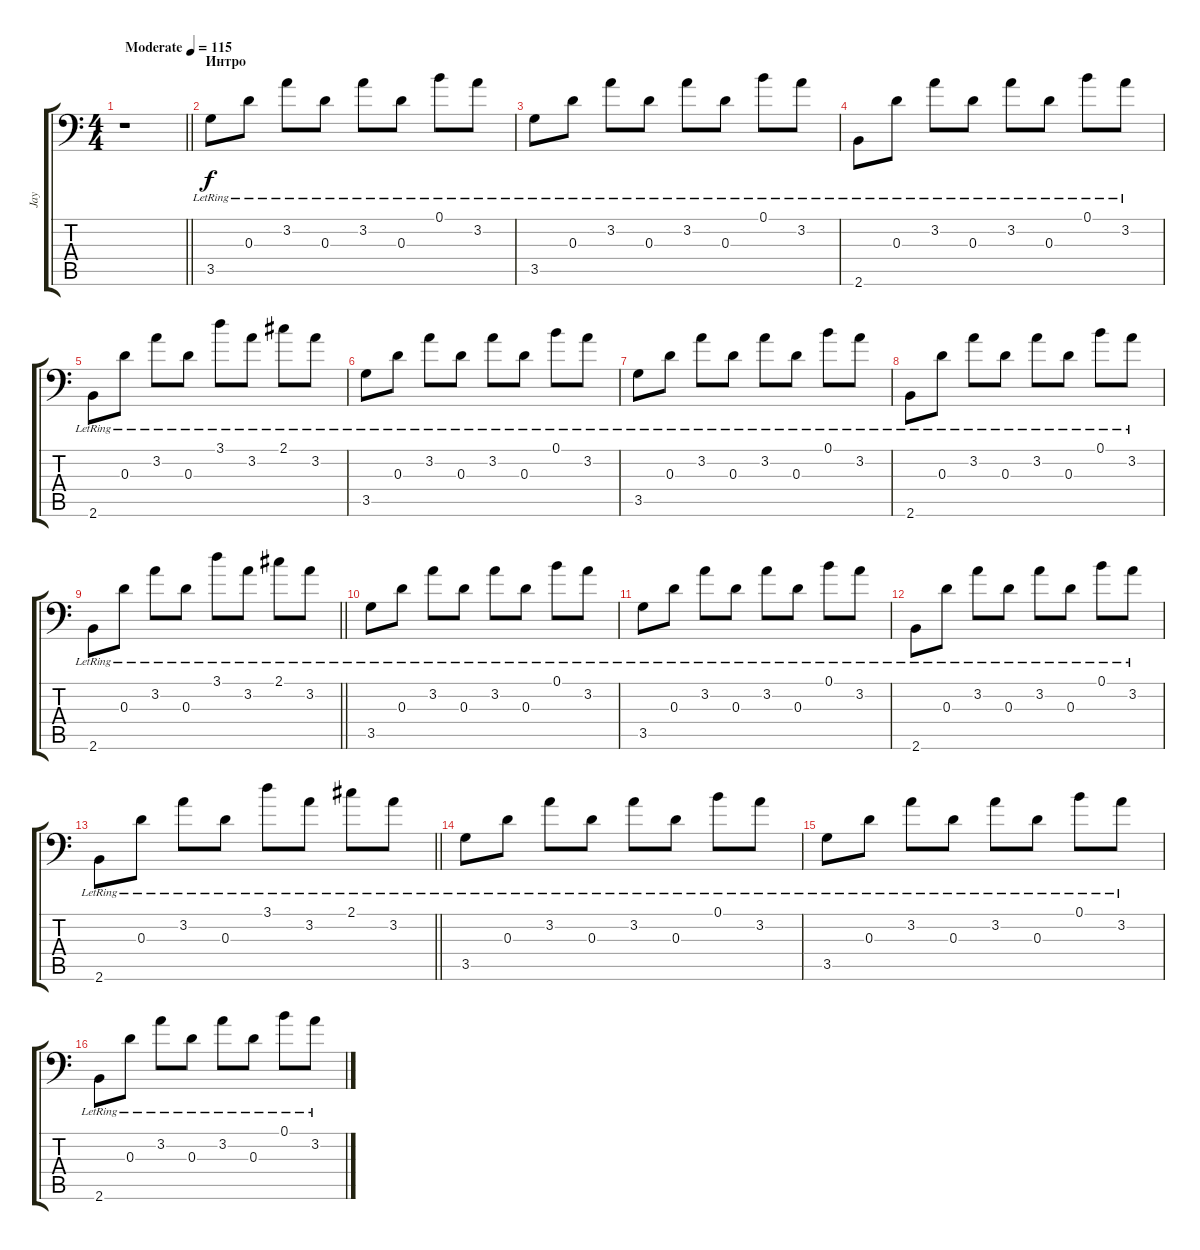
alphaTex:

\track ("Jay" "Jay") {instrument electricguitarclean}
\staff {score tabs}
\tuning (B3 Gb3 D3 A2 E2 A1) {hide}
\ts (4 4)
\tempo (115 "Moderate")
\clef f4
\barLineRight lightlight
\ks c
r.1{dy f instrument electricguitarclean} |
\section ("" "Интро")
3.5{lr}.8 0.3{lr}.8 3.2{lr}.8 0.3{lr}.8 3.2{lr}.8 0.3{lr}.8 0.1{lr}.8 3.2{lr}.8 |
3.5{lr}.8 0.3{lr}.8 3.2{lr}.8 0.3{lr}.8 3.2{lr}.8 0.3{lr}.8 0.1{lr}.8 3.2{lr}.8 |
2.6{lr}.8 0.3{lr}.8 3.2{lr}.8 0.3{lr}.8 3.2{lr}.8 0.3{lr}.8 0.1{lr}.8 3.2{lr}.8 |
2.6{lr}.8 0.3{lr}.8 3.2{lr}.8 0.3{lr}.8 3.1{lr}.8 3.2{lr}.8 2.1{lr}.8 3.2{lr}.8 |
3.5{lr}.8 0.3{lr}.8 3.2{lr}.8 0.3{lr}.8 3.2{lr}.8 0.3{lr}.8 0.1{lr}.8 3.2{lr}.8 |
3.5{lr}.8 0.3{lr}.8 3.2{lr}.8 0.3{lr}.8 3.2{lr}.8 0.3{lr}.8 0.1{lr}.8 3.2{lr}.8 |
2.6{lr}.8 0.3{lr}.8 3.2{lr}.8 0.3{lr}.8 3.2{lr}.8 0.3{lr}.8 0.1{lr}.8 3.2{lr}.8 |
\barLineRight lightlight
2.6{lr}.8 0.3{lr}.8 3.2{lr}.8 0.3{lr}.8 3.1{lr}.8 3.2{lr}.8 2.1{lr}.8 3.2{lr}.8 |
\section ("" "")
3.5{lr}.8 0.3{lr}.8 3.2{lr}.8 0.3{lr}.8 3.2{lr}.8 0.3{lr}.8 0.1{lr}.8 3.2{lr}.8 |
3.5{lr}.8 0.3{lr}.8 3.2{lr}.8 0.3{lr}.8 3.2{lr}.8 0.3{lr}.8 0.1{lr}.8 3.2{lr}.8 |
2.6{lr}.8 0.3{lr}.8 3.2{lr}.8 0.3{lr}.8 3.2{lr}.8 0.3{lr}.8 0.1{lr}.8 3.2{lr}.8 |
\barLineRight lightlight
2.6{lr}.8 0.3{lr}.8 3.2{lr}.8 0.3{lr}.8 3.1{lr}.8 3.2{lr}.8 2.1{lr}.8 3.2{lr}.8 |
3.5{lr}.8 0.3{lr}.8 3.2{lr}.8 0.3{lr}.8 3.2{lr}.8 0.3{lr}.8 0.1{lr}.8 3.2{lr}.8 |
3.5{lr}.8 0.3{lr}.8 3.2{lr}.8 0.3{lr}.8 3.2{lr}.8 0.3{lr}.8 0.1{lr}.8 3.2{lr}.8 |
2.6{lr}.8 0.3{lr}.8 3.2{lr}.8 0.3{lr}.8 3.2{lr}.8 0.3{lr}.8 0.1{lr}.8 3.2{lr}.8
